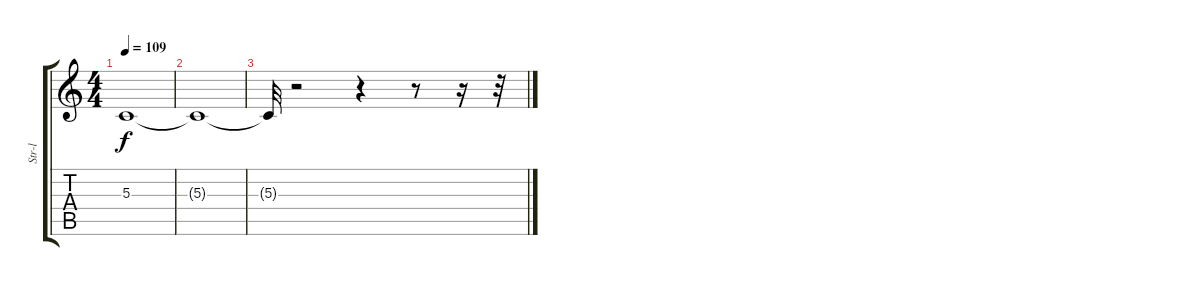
\track ("Str-l" "Str-l") {instrument stringensemble2}
\staff {score tabs}
\tuning (E4 B3 G3 D3 A2 E2) {hide}
\ts (4 4)
\tempo 109
\clef g2
\ks c
5.3{t}.1{dy f} |
5.3{t}.1 |
5.3{t}.32 r.2 r.4 r.8 r.16 r.32
